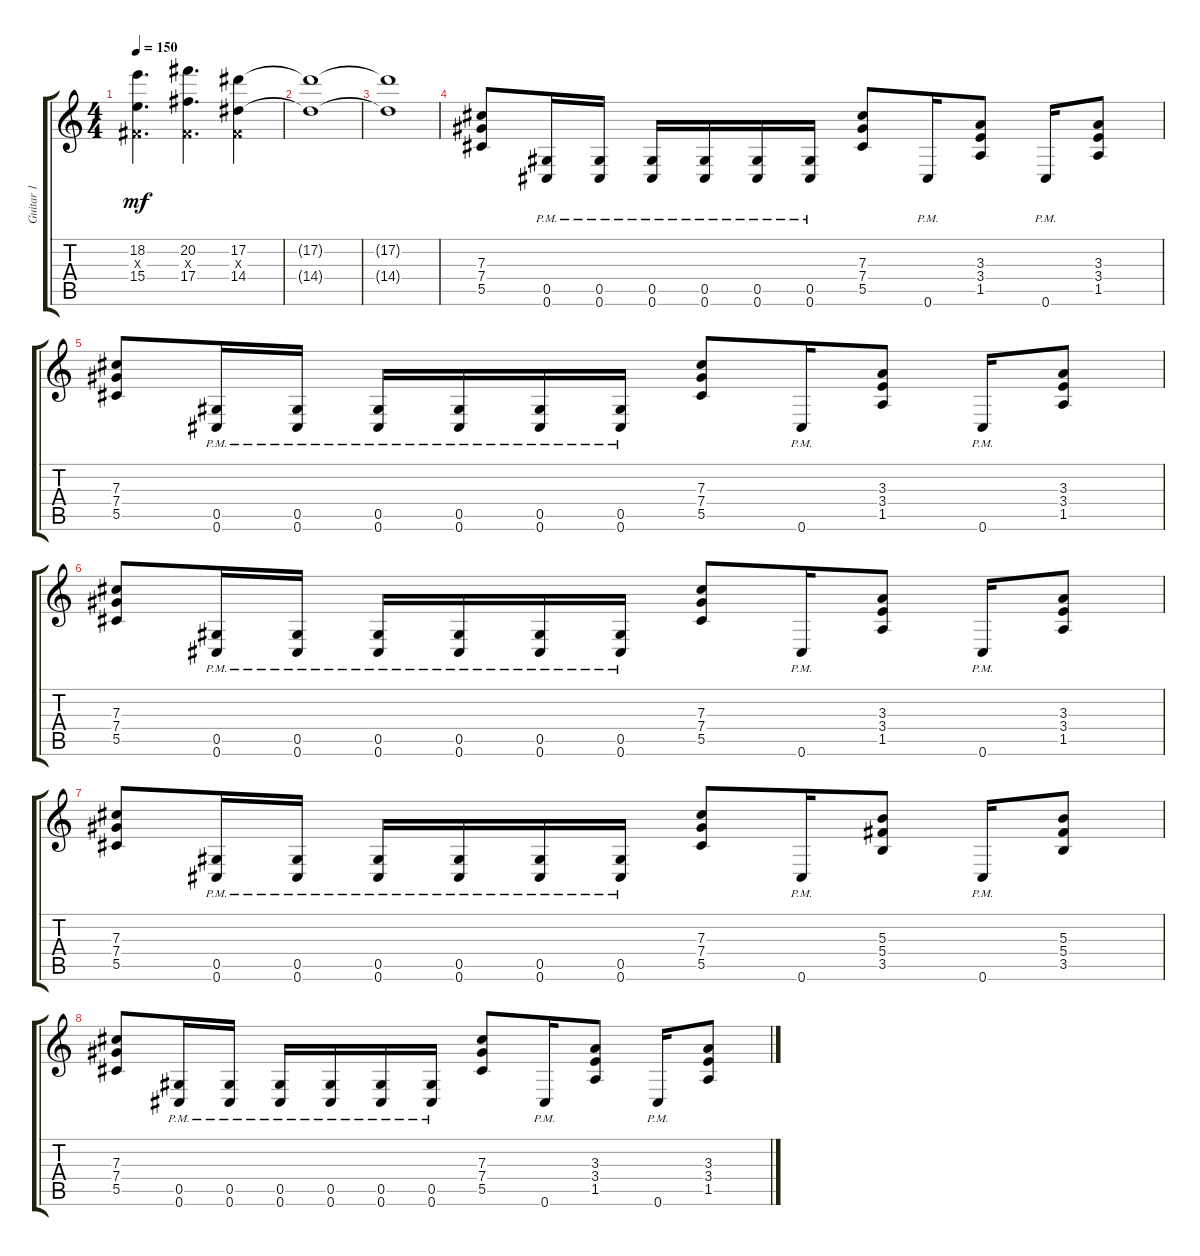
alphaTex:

\track ("Guitar 1" "Guitar 1") {instrument distortionguitar}
\staff {score tabs}
\tuning (Eb4 Bb3 Gb3 Db3 Ab2 Db2) {hide}
\ts (4 4)
\tempo 150
\clef g2
\ks c
(18.2 0.3{x} 15.4).4{d dy mf} (20.2 0.3{x} 17.4).4{d} (17.2 0.3{x} 14.4).4 |
(17.2{t} 14.4{t}).1 |
(17.2{t} 14.4{t}).1 |
(7.3 7.4 5.5).8 (0.5{pm} 0.6{pm}).16 (0.5{pm} 0.6{pm}).16 (0.5{pm} 0.6{pm}).16 (0.5{pm} 0.6{pm}).16 (0.5{pm} 0.6{pm}).16 (0.5{pm} 0.6{pm}).16 (7.3 7.4 5.5).8 0.6{pm}.16 (3.3 3.4 1.5).8 0.6{pm}.16 (3.3 3.4 1.5).8 |
(7.3 7.4 5.5).8 (0.5{pm} 0.6{pm}).16 (0.5{pm} 0.6{pm}).16 (0.5{pm} 0.6{pm}).16 (0.5{pm} 0.6{pm}).16 (0.5{pm} 0.6{pm}).16 (0.5{pm} 0.6{pm}).16 (7.3 7.4 5.5).8 0.6{pm}.16 (3.3 3.4 1.5).8 0.6{pm}.16 (3.3 3.4 1.5).8 |
(7.3 7.4 5.5).8 (0.5{pm} 0.6{pm}).16 (0.5{pm} 0.6{pm}).16 (0.5{pm} 0.6{pm}).16 (0.5{pm} 0.6{pm}).16 (0.5{pm} 0.6{pm}).16 (0.5{pm} 0.6{pm}).16 (7.3 7.4 5.5).8 0.6{pm}.16 (3.3 3.4 1.5).8 0.6{pm}.16 (3.3 3.4 1.5).8 |
(7.3 7.4 5.5).8 (0.5{pm} 0.6{pm}).16 (0.5{pm} 0.6{pm}).16 (0.5{pm} 0.6{pm}).16 (0.5{pm} 0.6{pm}).16 (0.5{pm} 0.6{pm}).16 (0.5{pm} 0.6{pm}).16 (7.3 7.4 5.5).8 0.6{pm}.16 (5.3 5.4 3.5).8 0.6{pm}.16 (5.3 5.4 3.5).8 |
(7.3 7.4 5.5).8 (0.5{pm} 0.6{pm}).16 (0.5{pm} 0.6{pm}).16 (0.5{pm} 0.6{pm}).16 (0.5{pm} 0.6{pm}).16 (0.5{pm} 0.6{pm}).16 (0.5{pm} 0.6{pm}).16 (7.3 7.4 5.5).8 0.6{pm}.16 (3.3 3.4 1.5).8 0.6{pm}.16 (3.3 3.4 1.5).8
